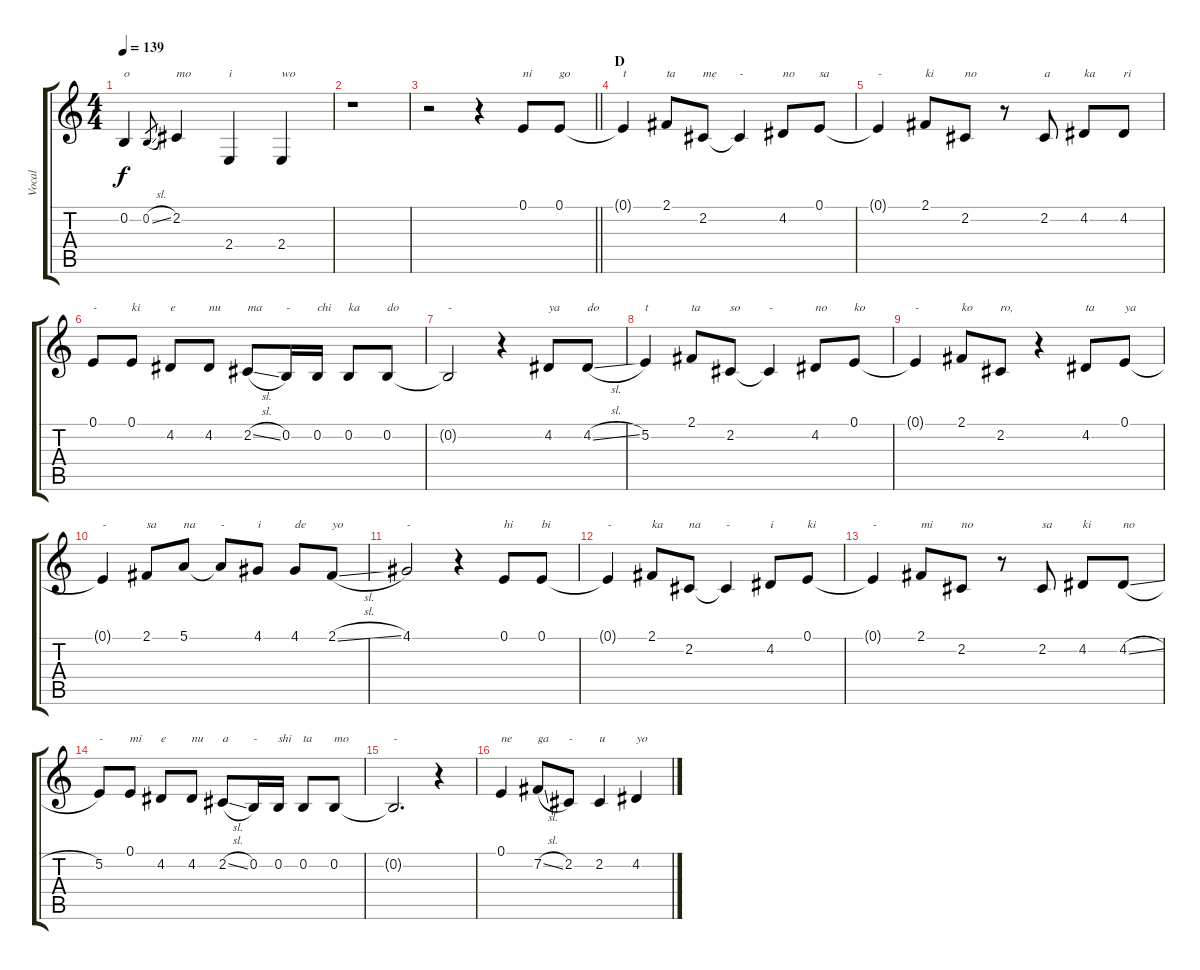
\track ("Vocal" "Vocal") {instrument clarinet}
\staff {score tabs}
\tuning (E4 B3 G3 D3 A2 E2) {hide}
\ts (4 4)
\tempo 139
\clef g2
\ks c
0.2.4{txt "o" dy f} 0.2{sl}.8{gr} 2.2.4{txt "mo"} 2.4.4{txt "i"} 2.4.4{txt "wo"} |
r.1 |
\barLineRight lightlight
r.2 r.4 0.1.8{txt "ni"} 0.1.8{txt "go"} |
\section ("" "D")
0.1{t}.4{txt "t"} 2.1.8{txt "ta"} 2.2.8{txt "me"} 2.2{t}.4{txt "-"} 4.2.8{txt "no"} 0.1.8{txt "sa"} |
0.1{t}.4{txt "-"} 2.1.8{txt "ki"} 2.2.8{txt "no"} r.8 2.2.8{txt "a"} 4.2.8{txt "ka"} 4.2.8{txt "ri"} |
0.1.8{txt "-"} 0.1.8{txt "ki"} 4.2.8{txt "e"} 4.2.8{txt "nu"} 2.2{sl}.8{txt "ma"} 0.2.16{txt "-"} 0.2.16{txt "chi"} 0.2.8{txt "ka"} 0.2.8{txt "do"} |
0.2{t}.2{txt "-"} r.4 4.2.8{txt "ya"} 4.2{sl}.8{txt "do"} |
5.2.4{txt "t"} 2.1.8{txt "ta"} 2.2.8{txt "so"} 2.2{t}.4{txt "-"} 4.2.8{txt "no"} 0.1.8{txt "ko"} |
0.1{t}.4{txt "-"} 2.1.8{txt "ko"} 2.2.8{txt "ro,"} r.4 4.2.8{txt "ta"} 0.1.8{txt "ya"} |
0.1{t}.4{txt "-"} 2.1.8{txt "sa"} 5.1.8{txt "na"} 5.1{t}.8{txt "-"} 4.1.8{txt "i"} 4.1.8{txt "de"} 2.1{sl}.8{txt "yo"} |
4.1.2{txt "-"} r.4 0.1.8{txt "hi"} 0.1.8{txt "bi"} |
0.1{t}.4{txt "-"} 2.1.8{txt "ka"} 2.2.8{txt "na"} 2.2{t}.4{txt "-"} 4.2.8{txt "i"} 0.1.8{txt "ki"} |
0.1{t}.4{txt "-"} 2.1.8{txt "mi"} 2.2.8{txt "no"} r.8 2.2.8{txt "sa"} 4.2.8{txt "ki"} 4.2{sl}.8{txt "no"} |
5.2.8{txt "-"} 0.1.8{txt "mi"} 4.2.8{txt "e"} 4.2.8{txt "nu"} 2.2{sl}.8{txt "a"} 0.2.16{txt "-"} 0.2.16{txt "shi"} 0.2.8{txt "ta"} 0.2.8{txt "mo"} |
0.2{t}.2{d txt "-"} r.4 |
0.1.4{txt "ne"} 7.2{sl}.8{txt "ga"} 2.2.8{txt "-"} 2.2.4{txt "u"} 4.2.4{txt "yo"}
